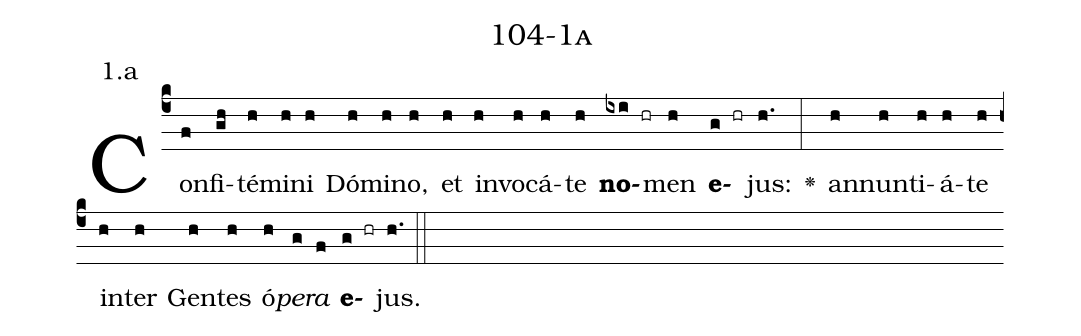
name: 104-1a;
annotation: 1.a;
%%
(c4)Con(f)fi(gh)té(h)mi(h)ni(h) Dó(h)mi(h)no,(h) et(h) in(h)vo(h)cá(h)te(h) <b>no</b>(ixi hr)men(h) <b>e</b>(g hr)jus:(h.) <v>\greheightstar</v>(:) an(h)nun(h)ti(h)á(h)te(h) in(h)ter(h) Gen(h)tes(h) ó(h)<i>pe</i>(g)<i>ra</i>(f) <b>e</b>(g hr)jus.(h.) (::)


%E(h) u(h) o(g) u(f) a(g) e.(h.) (::)
